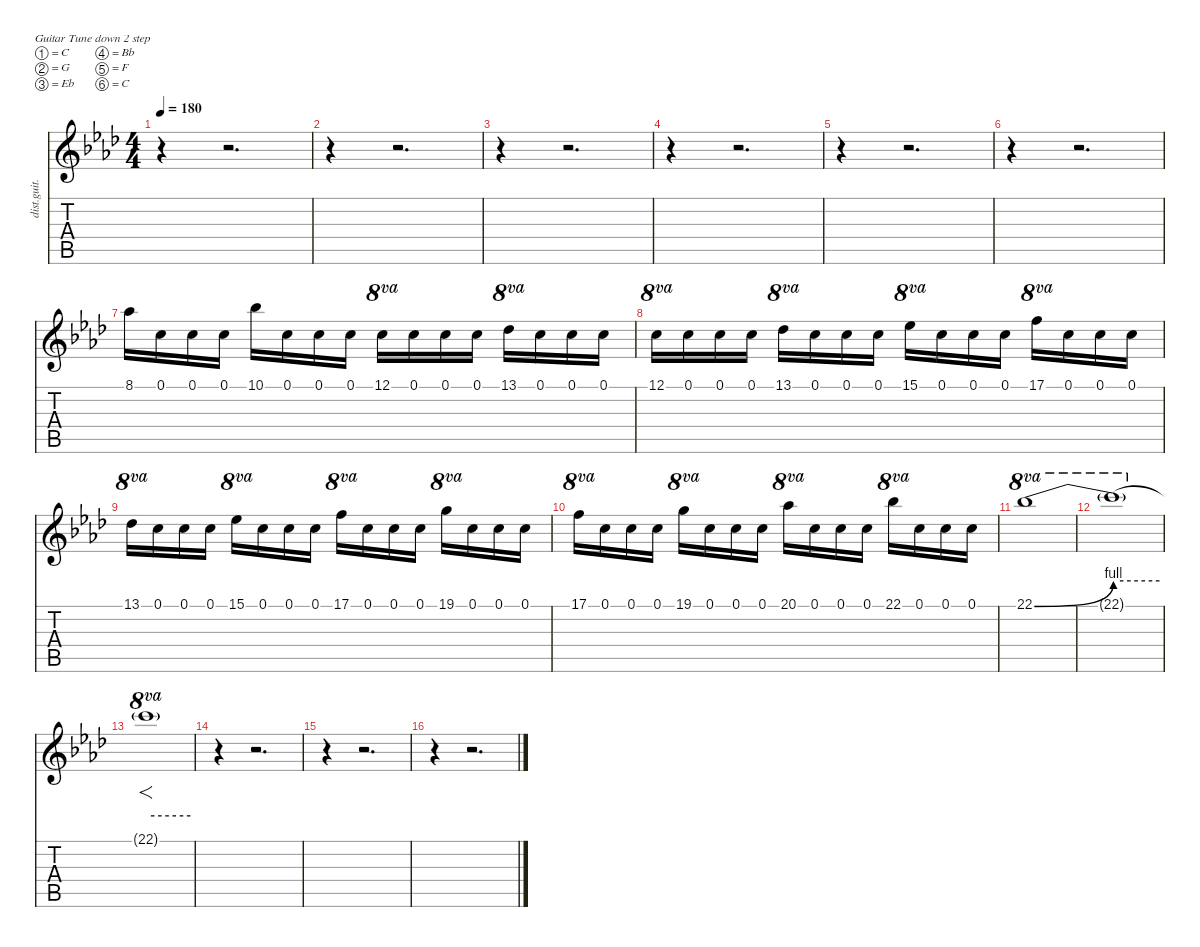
\defaultSystemsLayout 4
\hideDynamics
\bracketExtendMode nobrackets
\otherSystemsTrackNameOrientation horizontal
\track ("Gtr. 3" "dist.guit.") {instrument distortionguitar}
\staff {score tabs}
\tuning (C4 G3 Eb3 Bb2 F2 C2)
\ts (4 4)
\tempo 180
\clef g2
\ks fminor
r.4{dy f beam Down} r.2{d beam Down} |
r.4{beam Down} r.2{d beam Down} |
r.4{beam Down} r.2{d beam Down} |
r.4{beam Down} r.2{d beam Down} |
r.4{beam Down} r.2{d beam Down} |
r.4{beam Down} r.2{d beam Down} |
8.1{acc b}.16{beam Down} 0.1{acc forcenatural}.16{beam Down} 0.1{acc forcenatural}.16{beam Down} 0.1{acc forcenatural}.16{beam Down} 10.1{acc b}.16{beam Down} 0.1{acc forcenatural}.16{beam Down} 0.1{acc forcenatural}.16{beam Down} 0.1{acc forcenatural}.16{beam Down} 12.1{acc forcenatural}.16{ot 8va beam Down} 0.1{acc forcenatural}.16{beam Down} 0.1{acc forcenatural}.16{beam Down} 0.1{acc forcenatural}.16{beam Down} 13.1{acc b}.16{ot 8va beam Down} 0.1{acc forcenatural}.16{beam Down} 0.1{acc forcenatural}.16{beam Down} 0.1{acc forcenatural}.16{beam Down} |
12.1{acc forcenatural}.16{ot 8va beam Down} 0.1{acc forcenatural}.16{beam Down} 0.1{acc forcenatural}.16{beam Down} 0.1{acc forcenatural}.16{beam Down} 13.1{acc b}.16{ot 8va beam Down} 0.1{acc forcenatural}.16{beam Down} 0.1{acc forcenatural}.16{beam Down} 0.1{acc forcenatural}.16{beam Down} 15.1{acc b}.16{ot 8va beam Down} 0.1{acc forcenatural}.16{beam Down} 0.1{acc forcenatural}.16{beam Down} 0.1{acc forcenatural}.16{beam Down} 17.1{acc forcenatural}.16{ot 8va beam Down} 0.1{acc forcenatural}.16{beam Down} 0.1{acc forcenatural}.16{beam Down} 0.1{acc forcenatural}.16{beam Down} |
13.1{acc b}.16{ot 8va beam Down} 0.1{acc forcenatural}.16{beam Down} 0.1{acc forcenatural}.16{beam Down} 0.1{acc forcenatural}.16{beam Down} 15.1{acc b}.16{ot 8va beam Down} 0.1{acc forcenatural}.16{beam Down} 0.1{acc forcenatural}.16{beam Down} 0.1{acc forcenatural}.16{beam Down} 17.1{acc forcenatural}.16{ot 8va beam Down} 0.1{acc forcenatural}.16{beam Down} 0.1{acc forcenatural}.16{beam Down} 0.1{acc forcenatural}.16{beam Down} 19.1{acc forcenatural}.16{ot 8va beam Down} 0.1{acc forcenatural}.16{beam Down} 0.1{acc forcenatural}.16{beam Down} 0.1{acc forcenatural}.16{beam Down} |
17.1{acc forcenatural}.16{ot 8va beam Down} 0.1{acc forcenatural}.16{beam Down} 0.1{acc forcenatural}.16{beam Down} 0.1{acc forcenatural}.16{beam Down} 19.1{acc forcenatural}.16{ot 8va beam Down} 0.1{acc forcenatural}.16{beam Down} 0.1{acc forcenatural}.16{beam Down} 0.1{acc forcenatural}.16{beam Down} 20.1{acc b}.16{ot 8va beam Down} 0.1{acc forcenatural}.16{beam Down} 0.1{acc forcenatural}.16{beam Down} 0.1{acc forcenatural}.16{beam Down} 22.1{acc b}.16{ot 8va beam Down} 0.1{acc forcenatural}.16{beam Down} 0.1{acc forcenatural}.16{beam Down} 0.1{acc forcenatural}.16{beam Down} |
22.1{be (bend 0 0 60 4) acc b}.1{ot 8va beam Down} |
22.1{be (hold 0 4 60 4) t}.1{ot 8va beam Down} |
22.1{be (hold 0 4 60 4) t}.1{f ot 8va beam Down} |
r.4{beam Down} r.2{d beam Down} |
r.4{beam Down} r.2{d beam Down} |
r.4{beam Down} r.2{d beam Down}
